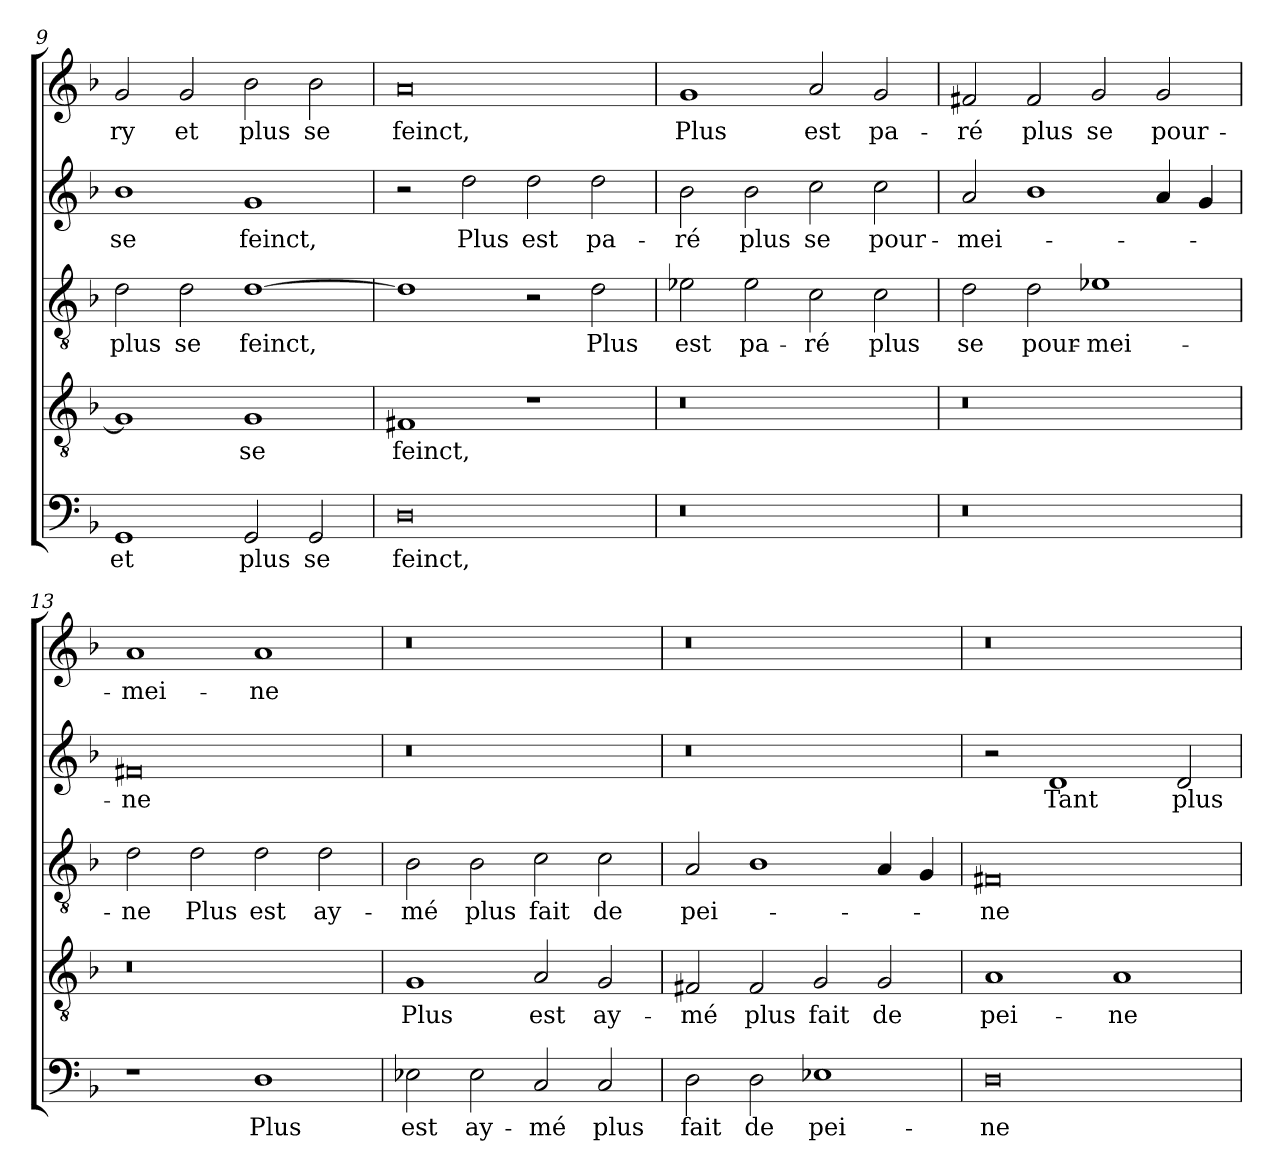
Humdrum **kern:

**kern	**text	**kern	**text	**kern	**text	**kern	**text	**kern	**text
*part5	*part5	*part4	*part4	*part3	*part3	*part2	*part2	*part1	*part1
*staff5	*staff5	*staff4	*staff4	*staff3	*staff3	*staff2	*staff2	*staff1	*staff1
*clefF4	*	*clefGv2	*	*clefGv2	*	*clefG2	*	*clefG2	*
*k[b-]	*	*k[b-]	*	*k[b-]	*	*k[b-]	*	*k[b-]	*
=9	=9	=9	=9	=9	=9	=9	=9	=9	=9
1GG	et	1G]	.	2d	plus	1b-	se	2g	-ry
.	.	.	.	2d	se	.	.	2g	et
2GG	plus	1G	se	[1d	feinct,	1g	feinct,	2b-	plus
2GG	se	.	.	.	.	.	.	2b-	se
=10	=10	=10	=10	=10	=10	=10	=10	=10	=10
0D	feinct,	1F#X	feinct,	1d]	.	2r	.	0a	feinct,
.	.	.	.	.	.	2dd	Plus	.	.
.	.	1r	.	2r	.	2dd	est	.	.
.	.	.	.	2d	Plus	2dd	pa-	.	.
=11	=11	=11	=11	=11	=11	=11	=11	=11	=11
0r	.	0r	.	2e-X	est	2b-	-ré	1g	Plus
.	.	.	.	2e-	pa-	2b-	plus	.	.
.	.	.	.	2c	-ré	2cc	se	2a	est
.	.	.	.	2c	plus	2cc	pour-	2g	pa-
!!LO:LB:g=z
=12	=12	=12	=12	=12	=12	=12	=12	=12	=12
0r	.	0r	.	2d	se	2a	-mei-	2f#X	-ré
.	.	.	.	2d	pour-	1b-	.	2f#	plus
.	.	.	.	1e-X	-mei-	.	.	2g	se
.	.	.	.	.	.	4a	.	2g	pour-
.	.	.	.	.	.	4g	.	.	.
=13	=13	=13	=13	=13	=13	=13	=13	=13	=13
1r	.	0r	.	2d	-ne	0f#X	-ne	1a	-mei-
.	.	.	.	2d	Plus	.	.	.	.
1D	Plus	.	.	2d	est	.	.	1a	-ne
.	.	.	.	2d	ay-	.	.	.	.
=14	=14	=14	=14	=14	=14	=14	=14	=14	=14
2E-X	est	1G	Plus	2B-	-mé	0r	.	0r	.
2E-	ay-	.	.	2B-	plus	.	.	.	.
2C	-mé	2A	est	2c	fait	.	.	.	.
2C	plus	2G	ay-	2c	de	.	.	.	.
=15	=15	=15	=15	=15	=15	=15	=15	=15	=15
2D	fait	2F#X	-mé	2A	pei-	0r	.	0r	.
2D	de	2F#	plus	1B-	.	.	.	.	.
1E-X	pei-	2G	fait	.	.	.	.	.	.
.	.	2G	de	4A	.	.	.	.	.
.	.	.	.	4G	.	.	.	.	.
!!LO:LB:g=z
=16	=16	=16	=16	=16	=16	=16	=16	=16	=16
0D	-ne	1A	pei-	0F#X	-ne	2r	.	0r	.
.	.	.	.	.	.	1d	Tant	.	.
.	.	1A	-ne	.	.	.	.	.	.
.	.	.	.	.	.	2d	plus	.	.
=	=	=	=	=	=	=	=	=	=
*-	*-	*-	*-	*-	*-	*-	*-	*-	*-
